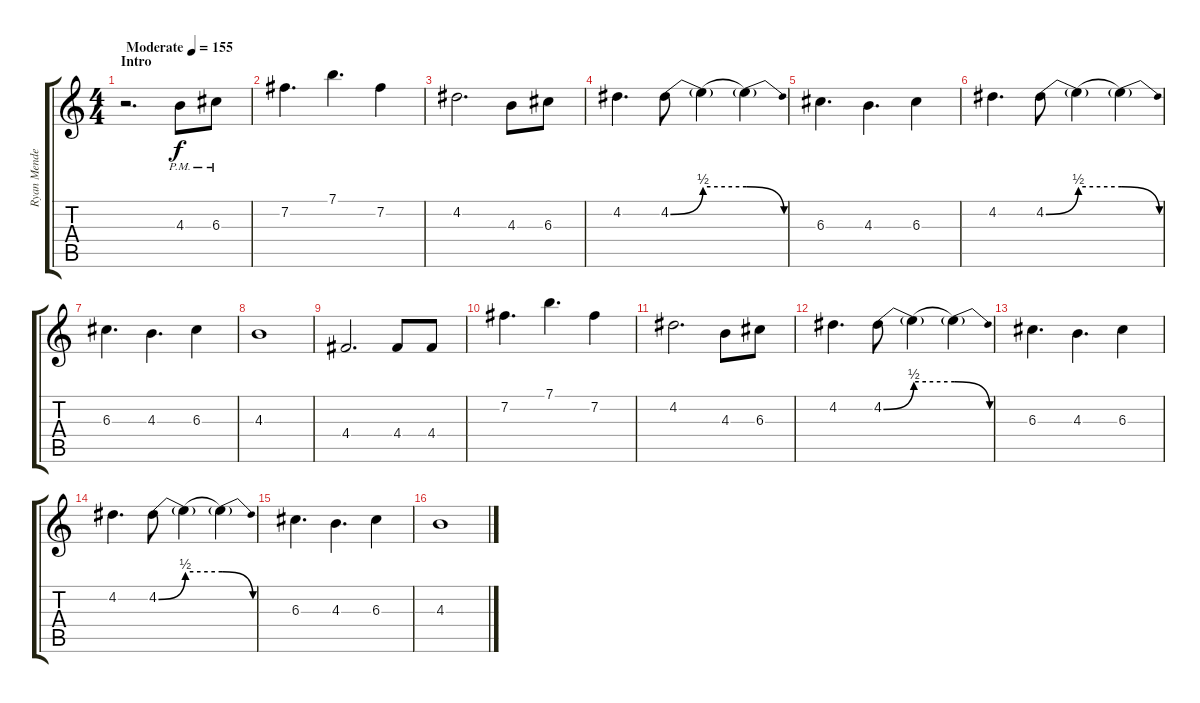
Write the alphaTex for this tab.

\track ("Ryan Mendez - Lead Guitar" "Ryan Mende") {instrument acousticguitarsteel}
\staff {score tabs}
\tuning (E4 B3 G3 D3 A2 E2) {hide}
\ts (4 4)
\section ("" "Intro")
\tempo (155 "Moderate")
\clef g2
\ks c
r.2{d dy f instrument acousticguitarsteel} 4.3{pm}.8 6.3{pm}.8 |
7.2.4{d} 7.1.4{d} 7.2.4 |
4.2.2{d} 4.3.8 6.3.8 |
4.2.4{d} 4.2{be (bend 0 0 60 2)}.8 4.2{be (hold 0 2 60 2) t}.4 4.2{be (release 0 2 60 0) t}.4 |
6.3.4{d} 4.3.4{d} 6.3.4 |
4.2.4{d} 4.2{be (bend 0 0 60 2)}.8 4.2{be (hold 0 2 60 2) t}.4 4.2{be (release 0 2 60 0) t}.4 |
6.3.4{d} 4.3.4{d} 6.3.4 |
4.3.1 |
4.4.2{d} 4.4.8 4.4.8 |
7.2.4{d} 7.1.4{d} 7.2.4 |
4.2.2{d} 4.3.8 6.3.8 |
4.2.4{d} 4.2{be (bend 0 0 60 2)}.8 4.2{be (hold 0 2 60 2) t}.4 4.2{be (release 0 2 60 0) t}.4 |
6.3.4{d} 4.3.4{d} 6.3.4 |
4.2.4{d} 4.2{be (bend 0 0 60 2)}.8 4.2{be (hold 0 2 60 2) t}.4 4.2{be (release 0 2 60 0) t}.4 |
6.3.4{d} 4.3.4{d} 6.3.4 |
4.3.1
